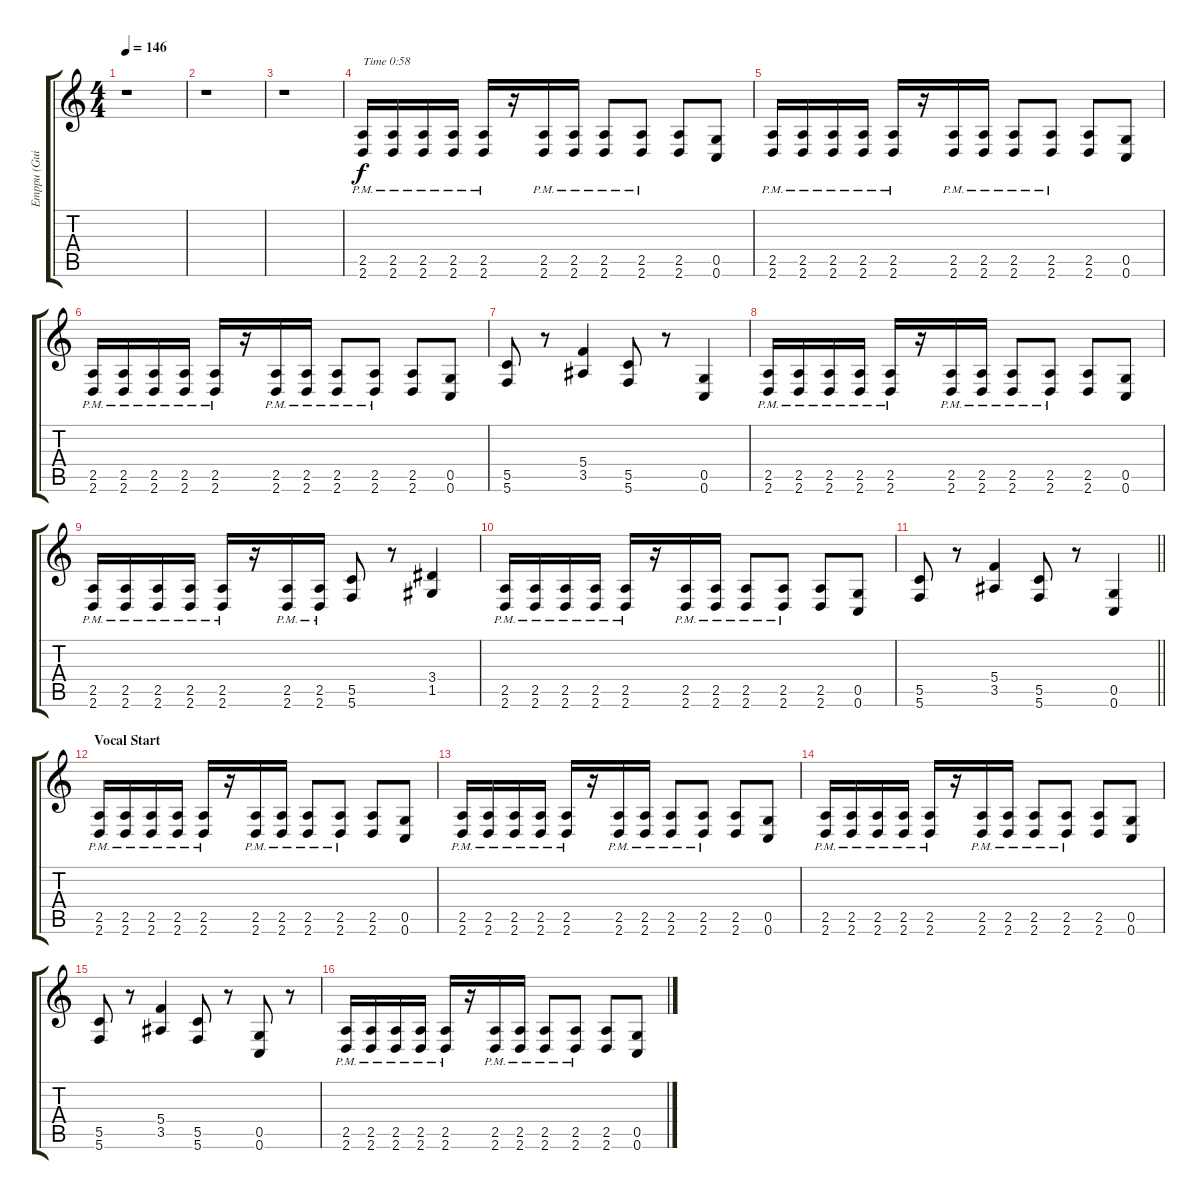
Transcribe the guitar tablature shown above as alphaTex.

\track ("Emppu (Guitar)" "Emppu (Gui") {instrument distortionguitar}
\staff {score tabs}
\tuning (E4 C4 G3 C3 G2 C2) {hide}
\ts (4 4)
\tempo 146
\clef g2
\ks c
r.1{dy f} |
r.1 |
r.1 |
(2.5{pm} 2.6{pm}).16{txt "Time 0:58"} (2.5{pm} 2.6{pm}).16 (2.5{pm} 2.6{pm}).16 (2.5{pm} 2.6{pm}).16 (2.5{pm} 2.6{pm}).16 r.16 (2.5{pm} 2.6{pm}).16 (2.5{pm} 2.6{pm}).16 (2.5{pm} 2.6{pm}).8 (2.5{pm} 2.6{pm}).8 (2.5 2.6).8 (0.5 0.6).8 |
(2.5{pm} 2.6{pm}).16 (2.5{pm} 2.6{pm}).16 (2.5{pm} 2.6{pm}).16 (2.5{pm} 2.6{pm}).16 (2.5{pm} 2.6{pm}).16 r.16 (2.5{pm} 2.6{pm}).16 (2.5{pm} 2.6{pm}).16 (2.5{pm} 2.6{pm}).8 (2.5{pm} 2.6{pm}).8 (2.5 2.6).8 (0.5 0.6).8 |
(2.5{pm} 2.6{pm}).16 (2.5{pm} 2.6{pm}).16 (2.5{pm} 2.6{pm}).16 (2.5{pm} 2.6{pm}).16 (2.5{pm} 2.6{pm}).16 r.16 (2.5{pm} 2.6{pm}).16 (2.5{pm} 2.6{pm}).16 (2.5{pm} 2.6{pm}).8 (2.5{pm} 2.6{pm}).8 (2.5 2.6).8 (0.5 0.6).8 |
(5.5 5.6).8 r.8 (5.4 3.5).4 (5.5 5.6).8 r.8 (0.5 0.6).4 |
(2.5{pm} 2.6{pm}).16 (2.5{pm} 2.6{pm}).16 (2.5{pm} 2.6{pm}).16 (2.5{pm} 2.6{pm}).16 (2.5{pm} 2.6{pm}).16 r.16 (2.5{pm} 2.6{pm}).16 (2.5{pm} 2.6{pm}).16 (2.5{pm} 2.6{pm}).8 (2.5{pm} 2.6{pm}).8 (2.5 2.6).8 (0.5 0.6).8 |
(2.5{pm} 2.6{pm}).16 (2.5{pm} 2.6{pm}).16 (2.5{pm} 2.6{pm}).16 (2.5{pm} 2.6{pm}).16 (2.5{pm} 2.6{pm}).16 r.16 (2.5{pm} 2.6{pm}).16 (2.5{pm} 2.6{pm}).16 (5.5 5.6).8 r.8 (3.4 1.5).4 |
(2.5{pm} 2.6{pm}).16 (2.5{pm} 2.6{pm}).16 (2.5{pm} 2.6{pm}).16 (2.5{pm} 2.6{pm}).16 (2.5{pm} 2.6{pm}).16 r.16 (2.5{pm} 2.6{pm}).16 (2.5{pm} 2.6{pm}).16 (2.5{pm} 2.6{pm}).8 (2.5{pm} 2.6{pm}).8 (2.5 2.6).8 (0.5 0.6).8 |
\barLineRight lightlight
(5.5 5.6).8 r.8 (5.4 3.5).4 (5.5 5.6).8 r.8 (0.5 0.6).4 |
\section ("" "Vocal Start")
(2.5{pm} 2.6{pm}).16 (2.5{pm} 2.6{pm}).16 (2.5{pm} 2.6{pm}).16 (2.5{pm} 2.6{pm}).16 (2.5{pm} 2.6{pm}).16 r.16 (2.5{pm} 2.6{pm}).16 (2.5{pm} 2.6{pm}).16 (2.5{pm} 2.6{pm}).8 (2.5{pm} 2.6{pm}).8 (2.5 2.6).8 (0.5 0.6).8 |
(2.5{pm} 2.6{pm}).16 (2.5{pm} 2.6{pm}).16 (2.5{pm} 2.6{pm}).16 (2.5{pm} 2.6{pm}).16 (2.5{pm} 2.6{pm}).16 r.16 (2.5{pm} 2.6{pm}).16 (2.5{pm} 2.6{pm}).16 (2.5{pm} 2.6{pm}).8 (2.5{pm} 2.6{pm}).8 (2.5 2.6).8 (0.5 0.6).8 |
(2.5{pm} 2.6{pm}).16 (2.5{pm} 2.6{pm}).16 (2.5{pm} 2.6{pm}).16 (2.5{pm} 2.6{pm}).16 (2.5{pm} 2.6{pm}).16 r.16 (2.5{pm} 2.6{pm}).16 (2.5{pm} 2.6{pm}).16 (2.5{pm} 2.6{pm}).8 (2.5{pm} 2.6{pm}).8 (2.5 2.6).8 (0.5 0.6).8 |
(5.5 5.6).8 r.8 (5.4 3.5).4 (5.5 5.6).8 r.8 (0.5 0.6).8 r.8 |
(2.5{pm} 2.6{pm}).16 (2.5{pm} 2.6{pm}).16 (2.5{pm} 2.6{pm}).16 (2.5{pm} 2.6{pm}).16 (2.5{pm} 2.6{pm}).16 r.16 (2.5{pm} 2.6{pm}).16 (2.5{pm} 2.6{pm}).16 (2.5{pm} 2.6{pm}).8 (2.5{pm} 2.6{pm}).8 (2.5 2.6).8 (0.5 0.6).8
